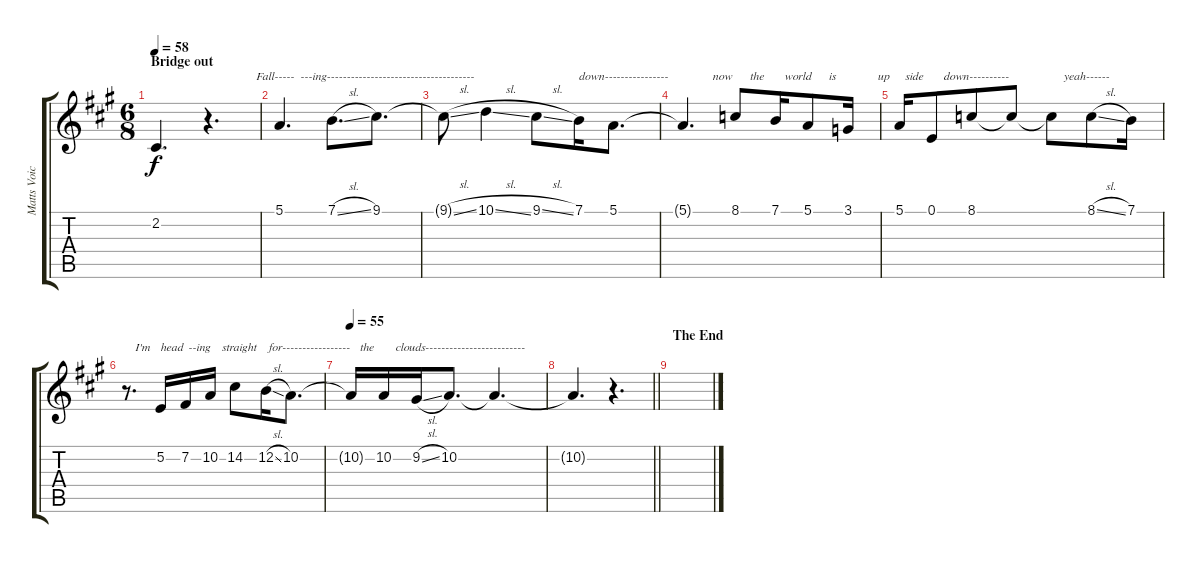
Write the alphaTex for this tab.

\track ("Matts Voice" "Matts Voic") {mute instrument voiceoohs}
\staff {score tabs}
\tuning (E4 B3 G3 D3 A2 E2) {hide}
\ts (6 8)
\section ("" "Bridge out")
\tempo 58
\clef g2
\ks a
2.2{t}.4{d dy f} r.4{d txt "                Fall-----"} |
5.1.4{d txt "       ---ing-------------------------------------"} 7.1{sl}.8{d} 9.1.8{d} |
9.1{sl t}.8 10.1{sl}.4 9.1{sl}.8 7.1.16{txt "down----------------"} 5.1.8{d} |
5.1{t}.4{d txt "          now"} 8.1.8{txt "     the"} 7.1.16{txt "   world"} 5.1.8{txt "       is"} 3.1.16{txt "          up"} |
5.1.16{txt "  side"} 0.1.8{txt "    down----------"} 8.1.8 8.1{t}.8 8.1{t}.8{txt "    yeah------"} 8.1{sl}.8 7.1.16 |
r.8{d txt "   I'm"} 5.2.16{txt "head"} 7.2.16{txt " --ing"} 10.2.16{txt "    straight"} 14.2.8{txt "           for-----------------"} 12.2{sl}.16 10.2.8{d} |
\tempo 55
10.2{t}.16{txt "   the"} 10.2.16{txt "    clouds-------------------------"} 9.2{sl}.16 10.2.8{d} 10.2{t}.4{d} |
\barLineRight lightlight
10.2{t}.4{d} r.4{d} |
\section ("" "The End")
